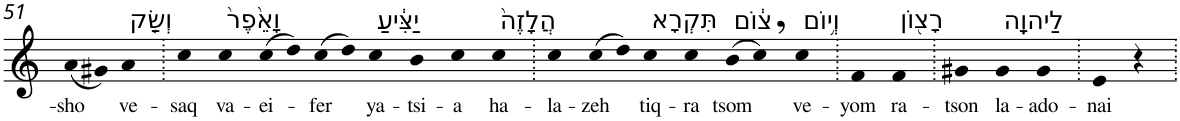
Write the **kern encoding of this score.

**kern	**text
*part1	*part1
*staff1	*staff1
*I"Piano	*
*I'Pno	*
!!LO:PB:g=z
*clefG2	*
*k[]	*
=51	=51
!	!LO:LY:b
(8a	-sho
8g#X)	.
!LO:TX:a:t=וְשַׂ֤ק	!
!	!LO:LY:b
4a	ve-
=52.	=52.
!	!LO:LY:b
4cc	-saq
!LO:TX:a:t=וָאֵ֙פֶר֙	!
!	!LO:LY:b
4cc	va-
!	!LO:LY:b
(8cc	-ei-
8dd)	.
!	!LO:LY:b
(8cc	-fer
8dd)	.
!LO:TX:a:t=יַצִּ֔יעַ	!
!	!LO:LY:b
4cc	ya-
!	!LO:LY:b
4b	-tsi-
!	!LO:LY:b
4cc	-a
!LO:TX:a:t=הֲלָזֶה֙	!
!	!LO:LY:b
4cc	ha-
=53.	=53.
!	!LO:LY:b
4cc	-la-
!	!LO:LY:b
(8cc	-zeh
8dd)	.
!LO:TX:a:t=תִּקְרָא	!
!	!LO:LY:b
4cc	tiq-
!	!LO:LY:b
4cc	-ra
!LO:TX:a:t=צ֔וֹם	!
!	!LO:LY:b
(8b	tsom
8cc,)	.
!LO:TX:a:t=וְי֥וֹם	!
!	!LO:LY:b
4cc	ve-
=54.	=54.
!	!LO:LY:b
4f	-yom
!LO:TX:a:t=רָצ֖וֹן	!
!	!LO:LY:b
4f	ra-
=55.	=55.
!	!LO:LY:b
4g#X	-tson
!LO:TX:a:t=לַיהוָֽה	!
!	!LO:LY:b
4g#	la-
!	!LO:LY:b
4g#	-ado-
=56.	=56.
!	!LO:LY:b
4e	-nai
4r	.
=.	=.
*-	*-
